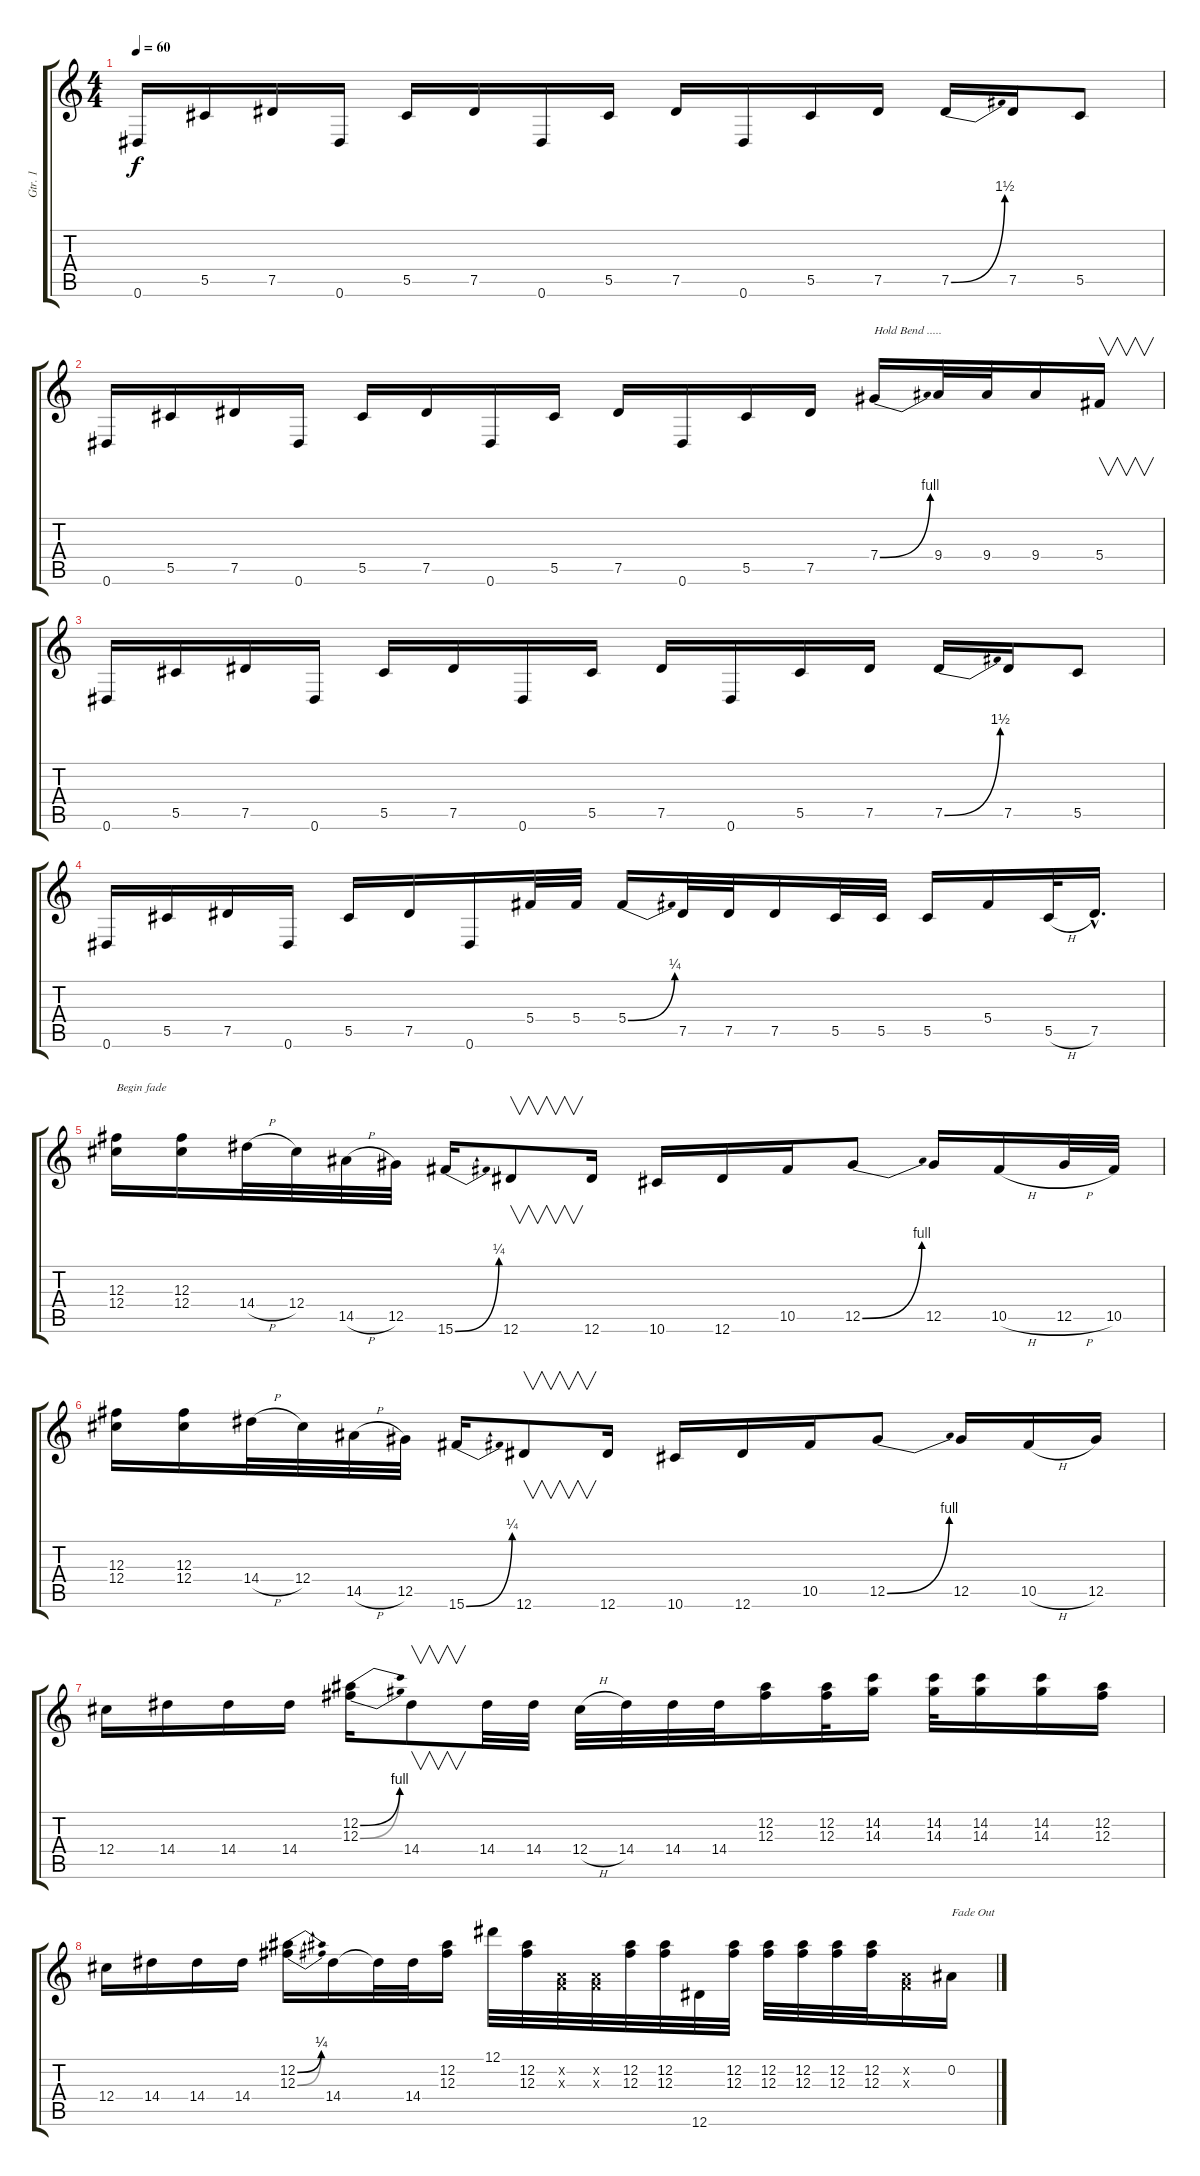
\track ("Gtr. 1" "Gtr. 1") {instrument overdrivenguitar}
\staff {score tabs}
\tuning (Eb4 Bb3 Gb3 Db3 Ab2 Eb2) {hide}
\ts (4 4)
\tempo 60
\clef g2
\ks c
0.6.16{dy f} 5.5.16 7.5.16 0.6.16 5.5.16 7.5.16 0.6.16 5.5.16 7.5.16 0.6.16 5.5.16 7.5.16 7.5{be (bend 0 0 60 6)}.16 7.5.16 5.5.8 |
0.6.16 5.5.16 7.5.16 0.6.16 5.5.16 7.5.16 0.6.16 5.5.16 7.5.16 0.6.16 5.5.16 7.5.16 7.4{be (bend 0 0 60 4)}.16{txt "Hold Bend ....."} 9.4.32 9.4.32 9.4.16 5.4.16{v} |
0.6.16 5.5.16 7.5.16 0.6.16 5.5.16 7.5.16 0.6.16 5.5.16 7.5.16 0.6.16 5.5.16 7.5.16 7.5{be (bend 0 0 60 6)}.16 7.5.16 5.5.8 |
0.6.16 5.5.16 7.5.16 0.6.16 5.5.16 7.5.16 0.6.16 5.4.32 5.4.32 5.4{be (bend 0 0 60 1)}.16 7.5.32 7.5.32 7.5.16 5.5.32 5.5.32 5.5.16 5.4.16 5.5{h}.32 7.5{hac}.16{d} |
(12.3 12.4).16{txt "Begin fade"} (12.3 12.4).16 14.4{h}.32 12.4.32 14.5{h}.32 12.5.32 15.6{be (bend 0 0 60 1)}.16 12.6.8{v} 12.6.16 10.6.16 12.6.16 10.5.16 12.5{be (bend 0 0 60 4)}.8 12.5.16 10.5{h}.16 12.5{h}.32 10.5.32 |
(12.3 12.4).16 (12.3 12.4).16 14.4{h}.32 12.4.32 14.5{h}.32 12.5.32 15.6{be (bend 0 0 60 1)}.16 12.6.8{v} 12.6.16 10.6.16 12.6.16 10.5.16 12.5{be (bend 0 0 60 4)}.8 12.5.16 10.5{h}.16 12.5.16 |
12.4.16 14.4.16 14.4.16 14.4.16 (12.2{be (bend 0 0 60 4)} 12.3{be (bend 0 0 60 4)}).16 14.4.8{v} 14.4.32 14.4.32 12.4{h}.32 14.4.32 14.4.32 14.4.32 (12.2 12.3).16 (12.2 12.3).32 (14.2 14.3).16 (14.2 14.3).32 (14.2 14.3).16 (14.2 14.3).16 (12.2 12.3).16 |
12.4.16 14.4.16 14.4.16 14.4.16 (12.2{be (bend 0 0 60 1)} 12.3{be (bend 0 0 60 1)}).16 14.4.16 14.4{t}.32 14.4.32 (12.2 12.3).16 12.1.32 (12.2 12.3).32 (-1.2{x} -1.3{x}).32 (-1.2{x} -1.3{x}).32 (12.2 12.3).32 (12.2 12.3).32 12.6.32 (12.2 12.3).32 (12.2 12.3).32 (12.2 12.3).32 (12.2 12.3).32 (12.2 12.3).32 (-1.2{x} -1.3{x}).16 0.2.16{txt "Fade Out"}
